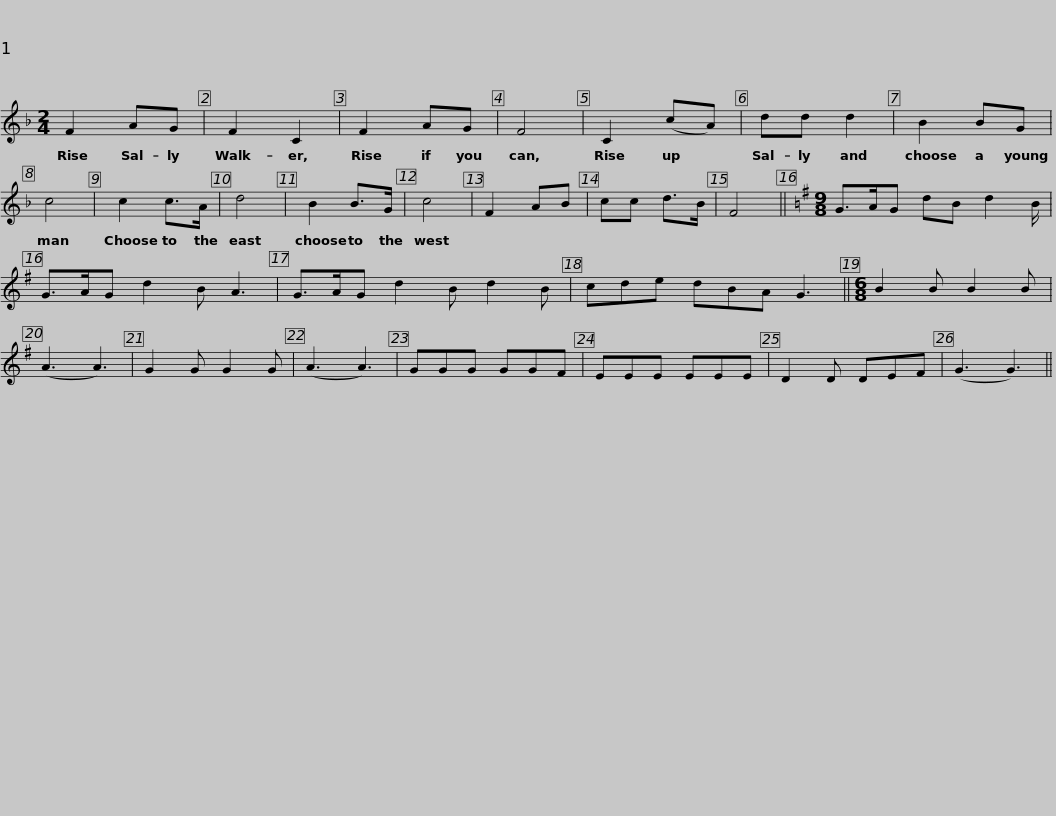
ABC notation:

X:1
L:1/8
M:2/4
I:linebreak $
K:F
V:1 treble
V:1
 F2 AG | F2 C2 | F2 AG | F4 | C2 (cA) | %5
 dd d2 | B2 BG | c4 | c2 c>A |$ d4 | %10
 B2 B>G | c4 | F2 AB | cc d>B | F4 || %15
[K:G][M:9/8] G>AG dB d2 B/ | G>AG d2 B A3 | G>AG d2 B d2 B |$ cde dBA G3 ||[M:6/8] B2 B B2 B | %20
 (A3 A3) | G2 G G2 G | (A3 A3) | GGG GGF | EEE EEE | %25
 D2 D DEF | (G3 G3) || %27
